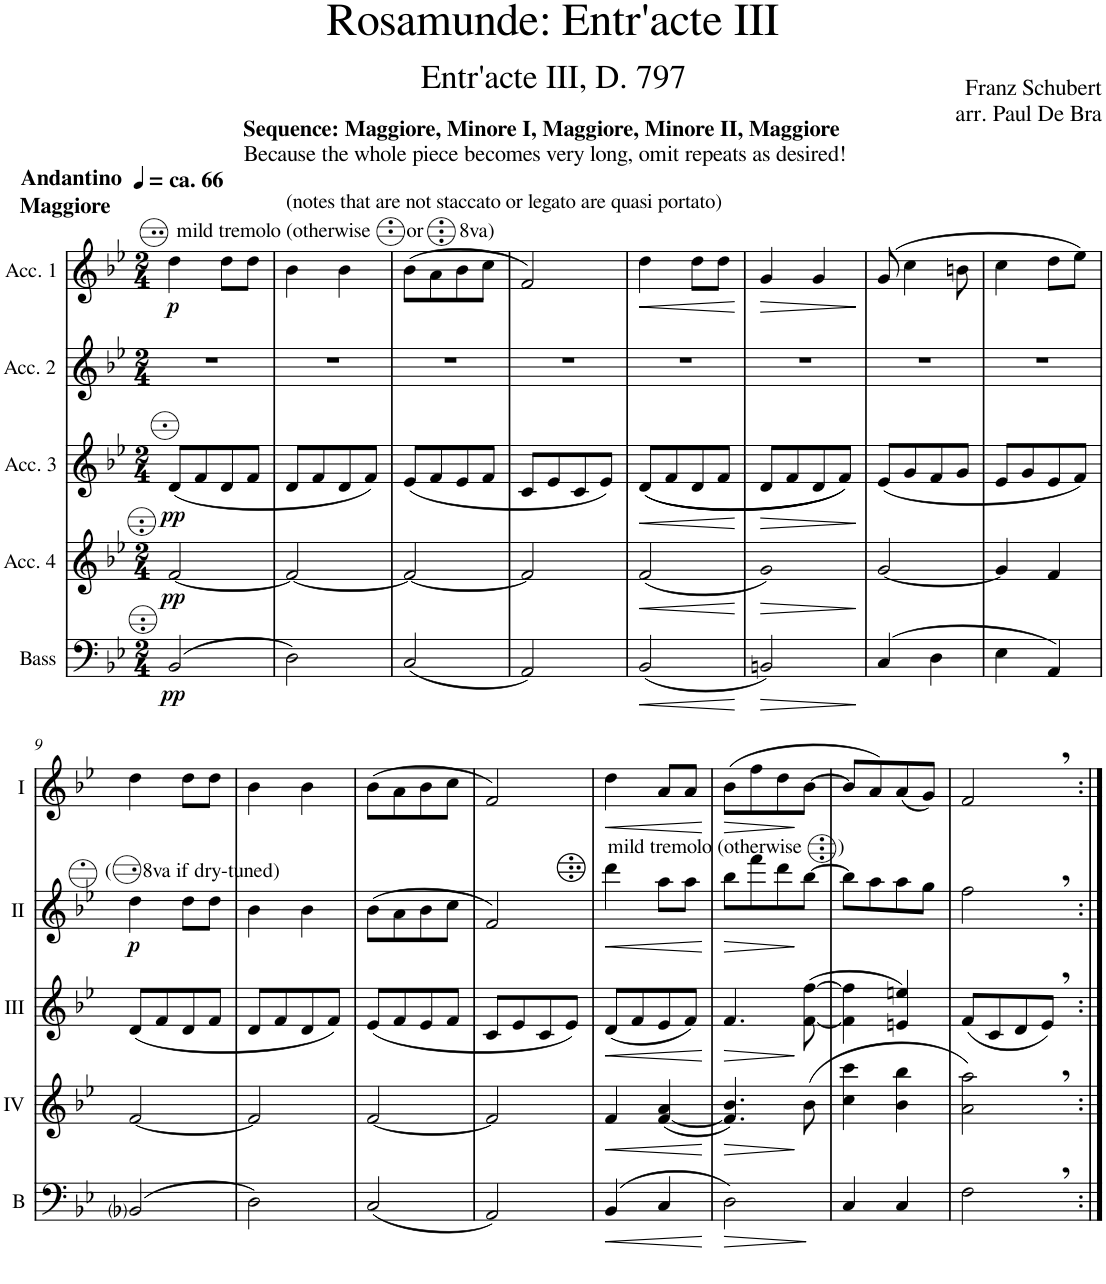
**kern	**dynam	**kern	**dynam	**kern	**dynam	**kern	**dynam	**kern	**dynam
*part5	*part5	*part4	*part4	*part3	*part3	*part2	*part2	*part1	*part1
*staff5	*staff5	*staff4	*staff4	*staff3	*staff3	*staff2	*staff2	*staff1	*staff1
*I"Bass	*	*I"Acc. 4	*	*I"Acc. 3	*	*I"Acc. 2	*	*I"Acc. 1	*
*I'B	*	*	*	*	*	*	*	*	*
*clefF4	*	*clefG2	*	*clefG2	*	*clefG2	*	*clefG2	*
*Trd7c12	*	*Trd7c12	*	*	*	*	*	*	*
*k[b-e-]	*	*k[b-e-]	*	*k[b-e-]	*	*k[b-e-]	*	*k[b-e-]	*
*M2/4	*	*M2/4	*	*M2/4	*	*M2/4	*	*M2/4	*
=1	=1	=1	=1	=1	=1	=1	=1	=1	=1
!	!	!	!	!	!	!	!	!LO:TX:a:B:t=Andantino	!
!	!	!	!	!	!	!	!	!LO:TX:a:B:t=ca. 66	!
!	!	!	!	!	!	!	!	!LO:TX:a:t=(notes that are not staccato or legato are quasi portato)	!
!	!	!	!	!	!	!	!	!LO:TX:a:t=mild tremolo (otherwise       or       8va)	!
!	!	!	!	!	!	!	!	!LO:TX:a:B:t=Maggiore	!
!	!	!	!	!	!	!	!	!LO:TX:a:B:t=Sequence&colon; Maggiore, Minore I, Maggiore, Minore II, Maggiore	!
!	!	!	!	!	!	!	!	!LO:TX:a:t=Because the whole piece becomes very long, omit repeats as desired!	!
!	!LO:DY:b	!	!LO:DY:b	!	!LO:DY:b	!	!	!	!LO:DY:b
(2BB-/	pp	[2f/	pp	(<8d/L	pp	2r	.	4dd\	p
.	.	.	.	8f/	.	.	.	.	.
.	.	.	.	8d/	.	.	.	8dd\L	.
.	.	.	.	8f/J	.	.	.	8dd\J	.
=2	=2	=2	=2	=2	=2	=2	=2	=2	=2
2D\)	.	2f/_	.	8d/L	.	2r	.	4b-\	.
.	.	.	.	8f/	.	.	.	.	.
.	.	.	.	8d/	.	.	.	4b-\	.
.	.	.	.	8f/J)	.	.	.	.	.
=3	=3	=3	=3	=3	=3	=3	=3	=3	=3
(2C/	.	2f/_	.	(<8e-/L	.	2r	.	(8b-\L	.
.	.	.	.	8f/	.	.	.	8a\	.
.	.	.	.	8e-/	.	.	.	8b-\	.
.	.	.	.	8f/J	.	.	.	8cc\J	.
=4	=4	=4	=4	=4	=4	=4	=4	=4	=4
2AA/)	.	2f/]	.	8c/L	.	2r	.	2f/)	.
.	.	.	.	8e-/	.	.	.	.	.
.	.	.	.	8c/	.	.	.	.	.
.	.	.	.	8e-/J)	.	.	.	.	.
=5	=5	=5	=5	=5	=5	=5	=5	=5	=5
!	!LO:HP:b	!	!LO:HP:b	!	!LO:HP:b	!	!	!	!LO:HP:b
(2BB-/	<	(2f/	<	((<8d/L	<	2r	.	4dd\	<
.	.	.	.	8f/	.	.	.	.	.
.	.	.	.	8d/	.	.	.	8dd\L	.
.	.	.	.	8f/J	.	.	.	8dd\J	.
.	[	.	[	.	[	.	.	.	[
=6	=6	=6	=6	=6	=6	=6	=6	=6	=6
!	!LO:HP:b	!	!LO:HP:b	!	!LO:HP:b	!	!	!	!LO:HP:b
2BBn/)	>	2g)	>	8d/L	>	2r	.	4g/	>
.	.	.	.	8f/	.	.	.	.	.
.	.	.	.	8d/	.	.	.	4g/	.
.	.	.	.	8f/J))	.	.	.	.	.
.	]	.	]	.	]	.	.	.	]
=7	=7	=7	=7	=7	=7	=7	=7	=7	=7
(4C/	.	[2g/	.	(<8e-/L	.	2r	.	(8g/	.
.	.	.	.	8g/	.	.	.	4cc\	.
4D\	.	.	.	8f/	.	.	.	.	.
.	.	.	.	8g/J	.	.	.	8bn\	.
=8	=8	=8	=8	=8	=8	=8	=8	=8	=8
4E-\	.	4g/]	.	8e-/L	.	2r	.	4cc\	.
.	.	.	.	8g/	.	.	.	.	.
4AA/)	.	4f/	.	8e-/	.	.	.	8dd\L	.
.	.	.	.	8f/J)	.	.	.	8ee-\J)	.
!!LO:LB:g=z
=9	=9	=9	=9	=9	=9	=9	=9	=9	=9
!	!	!	!	!	!	!LO:TX:a:t=(      8va if dry-tuned)	!	!	!
!	!	!	!	!	!	!	!LO:DY:b	!	!
(2BB-i/	.	[2f/	.	(<8d/L	.	4ddd\	p	4dd\	.
.	.	.	.	8f/	.	.	.	.	.
.	.	.	.	8d/	.	8ddd\L	.	8dd\L	.
.	.	.	.	8f/J	.	8ddd\J	.	8dd\J	.
=10	=10	=10	=10	=10	=10	=10	=10	=10	=10
2D\)	.	2f/]	.	8d/L	.	4bb-\	.	4b-\	.
.	.	.	.	8f/	.	.	.	.	.
.	.	.	.	8d/	.	4bb-\	.	4b-\	.
.	.	.	.	8f/J)	.	.	.	.	.
=11	=11	=11	=11	=11	=11	=11	=11	=11	=11
(2C/	.	[2f/	.	(<8e-/L	.	(8bb-\L	.	(8b-\L	.
.	.	.	.	8f/	.	8aa\	.	8a\	.
.	.	.	.	8e-/	.	8bb-\	.	8b-\	.
.	.	.	.	8f/J	.	8ccc\J	.	8cc\J	.
=12	=12	=12	=12	=12	=12	=12	=12	=12	=12
2AA/)	.	2f/]	.	8c/L	.	2ff/)	.	2f/)	.
.	.	.	.	8e-/	.	.	.	.	.
.	.	.	.	8c/	.	.	.	.	.
.	.	.	.	8e-/J)	.	.	.	.	.
=13	=13	=13	=13	=13	=13	=13	=13	=13	=13
!	!	!	!	!	!	!LO:TX:a:t=mild tremolo (otherwise       )	!	!	!
!	!LO:HP:b	!	!LO:HP:b	!	!LO:HP:b	!	!LO:HP:b	!	!LO:HP:b
(4BB-/	<	4f/	<	(8d/L	<	4dd\	<	4dd\	<
.	.	.	.	8f/	.	.	.	.	.
4C/	.	([4f/ 4a/	.	8e-/	.	8a\L	.	8a/L	.
.	.	.	.	8f/J)	.	8a\J	.	8a/J	.
.	[	.	[	.	[	.	[	.	[
=14	=14	=14	=14	=14	=14	=14	=14	=14	=14
!	!LO:HP:b	!	!LO:HP:b	!	!LO:HP:b	!	!LO:HP:b	!	!LO:HP:b
2D\)	>	4.f/] 4.b-/)	>	4.f/	>	8b-\L	>	(8b-\L	>
.	.	.	.	.	.	8ff\	.	8ff\	.
.	.	.	.	.	.	8dd\	.	8dd\	.
.	.	(8b-\	]	([8f\ [8ff\	]	[8b-\J	]	[8b-\J	]
.	]	.	.	.	.	.	.	.	.
=15	=15	=15	=15	=15	=15	=15	=15	=15	=15
4C/	.	4cc\ 4ccc\	.	4f\] 4ff\]	.	8b-\L]	.	8b-/L]	.
.	.	.	.	.	.	8a\	.	8a/)	.
4C/	.	4b-\ 4bb-\	.	4en/ 4een/)	.	8a\	.	(8a/	.
.	.	.	.	.	.	8g\J	.	8g/J)	.
=16	=16	=16	=16	=16	=16	=16	=16	=16	=16
2F,\	.	2a\, 2aa\,)	.	(8f/L	.	2f,\	.	2f,/	.
.	.	.	.	8c/	.	.	.	.	.
.	.	.	.	8d/	.	.	.	.	.
.	.	.	.	8e-,/J)	.	.	.	.	.
=:|!	=:|!	=:|!	=:|!	=:|!	=:|!	=:|!	=:|!	=:|!	=:|!
*-	*-	*-	*-	*-	*-	*-	*-	*-	*-
